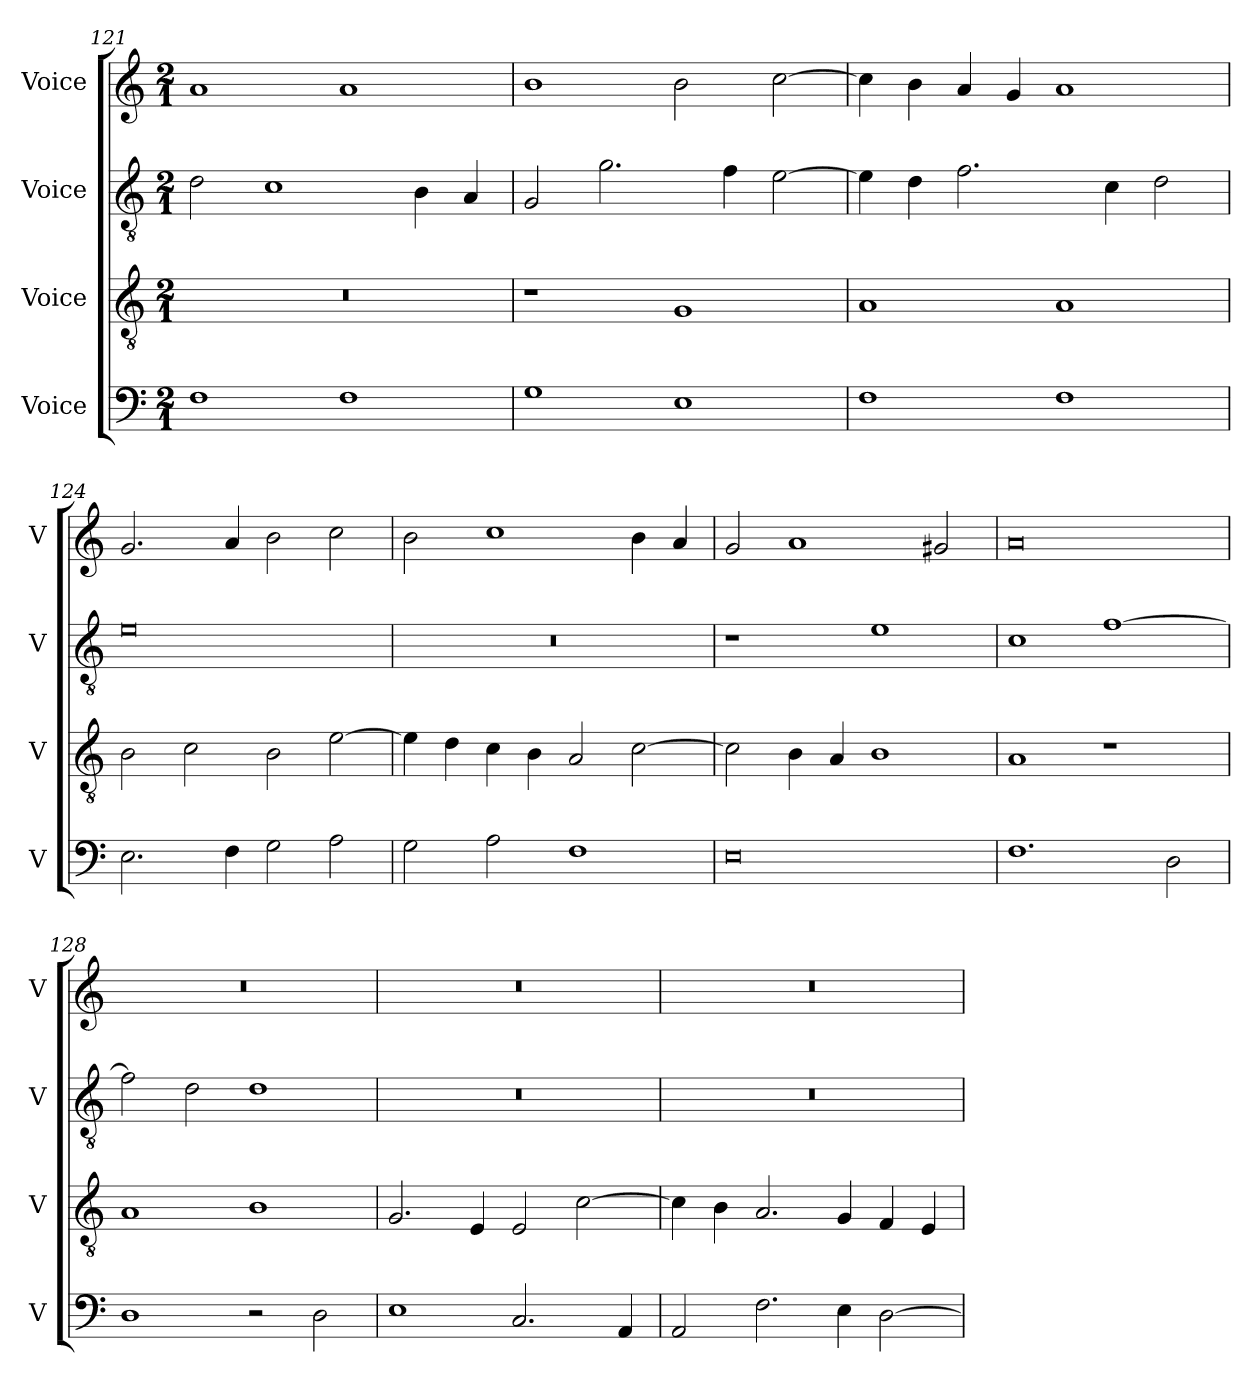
**kern	**kern	**kern	**kern
*part4	*part3	*part2	*part1
*staff4	*staff3	*staff2	*staff1
*I"Voice	*I"Voice	*I"Voice	*I"Voice
*I'V	*I'V	*I'V	*I'V
!!LO:LB:g=z
*clefF4	*clefGv2	*clefGv2	*clefG2
*k[]	*k[]	*k[]	*k[]
*M2/1	*M2/1	*M2/1	*M2/1
=121	=121	=121	=121
1F	0r	2d\	1a
.	.	1c	.
1F	.	.	1a
.	.	4B\	.
.	.	4A/	.
=122	=122	=122	=122
1G	1r	2G/	1b
.	.	2.g\	.
1E	1G	.	2b\
.	.	4f\	.
.	.	[2e\	[2cc\
=123	=123	=123	=123
1F	1A	4e\]	4cc\]
.	.	4d\	4b\
.	.	2.f\	4a/
.	.	.	4g/
1F	1A	.	1a
.	.	4c\	.
.	.	2d\	.
=124	=124	=124	=124
2.E\	2B\	0e	2.g/
.	2c\	.	.
4F\	.	.	4a/
2G\	2B\	.	2b\
2A\	[2e\	.	2cc\
!!LO:LB:g=z
=125	=125	=125	=125
2G\	4e\]	0r	2b\
.	4d\	.	.
2A\	4c\	.	1cc
.	4B\	.	.
1F	2A/	.	.
.	[2c\	.	4b\
.	.	.	4a/
=126	=126	=126	=126
0E	2c\]	1r	2g/
.	4B\	.	1a
.	4A/	.	.
.	1B	1e	.
.	.	.	2g#X/
=127	=127	=127	=127
1.F	1A	1c	0a
.	1r	[1f	.
2D\	.	.	.
=128	=128	=128	=128
1D	1A	2f\]	0r
.	.	2d\	.
2r	1B	1d	.
2D\	.	.	.
!!LO:LB:g=z
=129	=129	=129	=129
1E	2.G/	0r	0r
.	4E/	.	.
2.C/	2E/	.	.
.	[2c\	.	.
4AA/	.	.	.
=130	=130	=130	=130
2AA/	4c\]	0r	0r
.	4B\	.	.
2.F\	2.A/	.	.
4E\	4G/	.	.
[2D\	4F/	.	.
.	4E/	.	.
=	=	=	=
*-	*-	*-	*-
